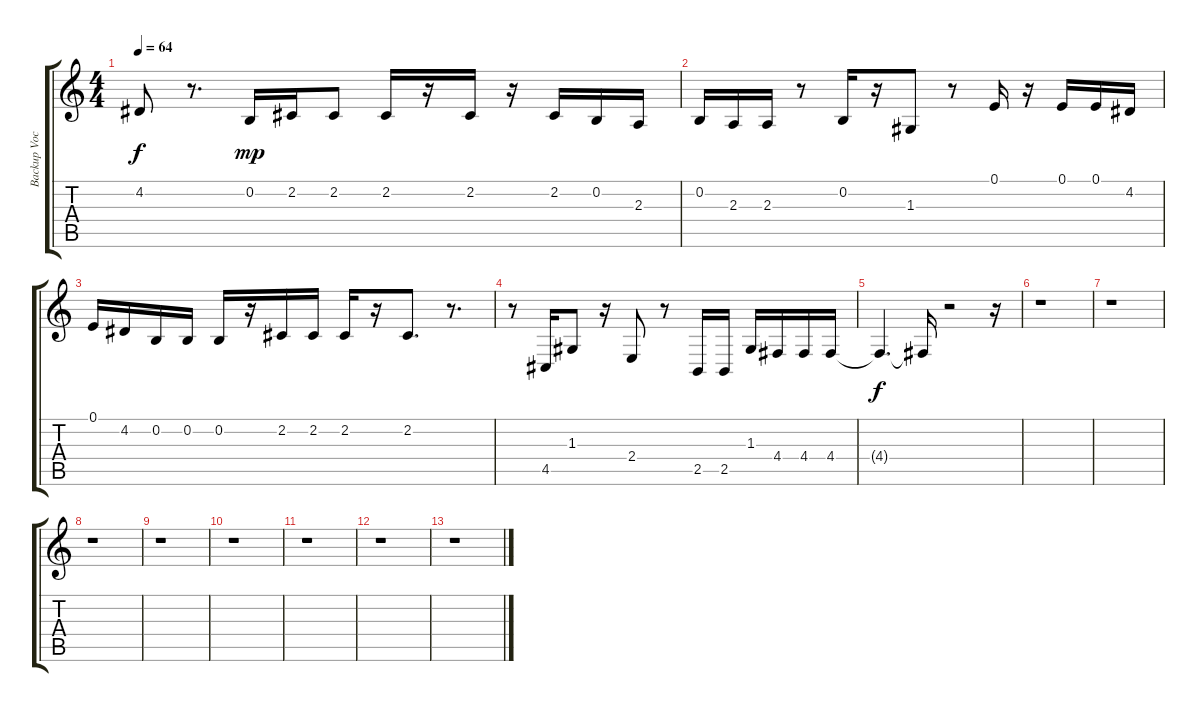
\track ("Backup Vocals" "Backup Voc") {instrument choiraahs}
\staff {score tabs}
\tuning (E4 B3 G3 D3 A2 E2) {hide}
\ts (4 4)
\tempo 64
\clef g2
\ks c
4.2{t}.8{dy f} r.8{d} 0.2.16{dy mp} 2.2.16 2.2.8 2.2.16 r.16 2.2.16 r.16 2.2.16 0.2.16 2.3.16 |
0.2.16 2.3.16 2.3.16 r.8 0.2.16 r.16 1.3.8 r.8 0.1.16 r.16 0.1.16 0.1.16 4.2.16 |
0.1.16 4.2.16 0.2.16 0.2.16 0.2.16 r.16 2.2.16 2.2.16 2.2.16 r.16 2.2.8{d} r.8{d} |
r.8 4.5.16 1.3.8 r.16 2.4.8 r.8 2.5.16 2.5.16 1.3.16 4.4.16 4.4.16 4.4.16 |
4.4{t}.4{d dy f} 4.4{t}.16 r.2 r.16 |
r.1 |
r.1 |
r.1 |
r.1 |
r.1 |
r.1 |
r.1 |
r.1
